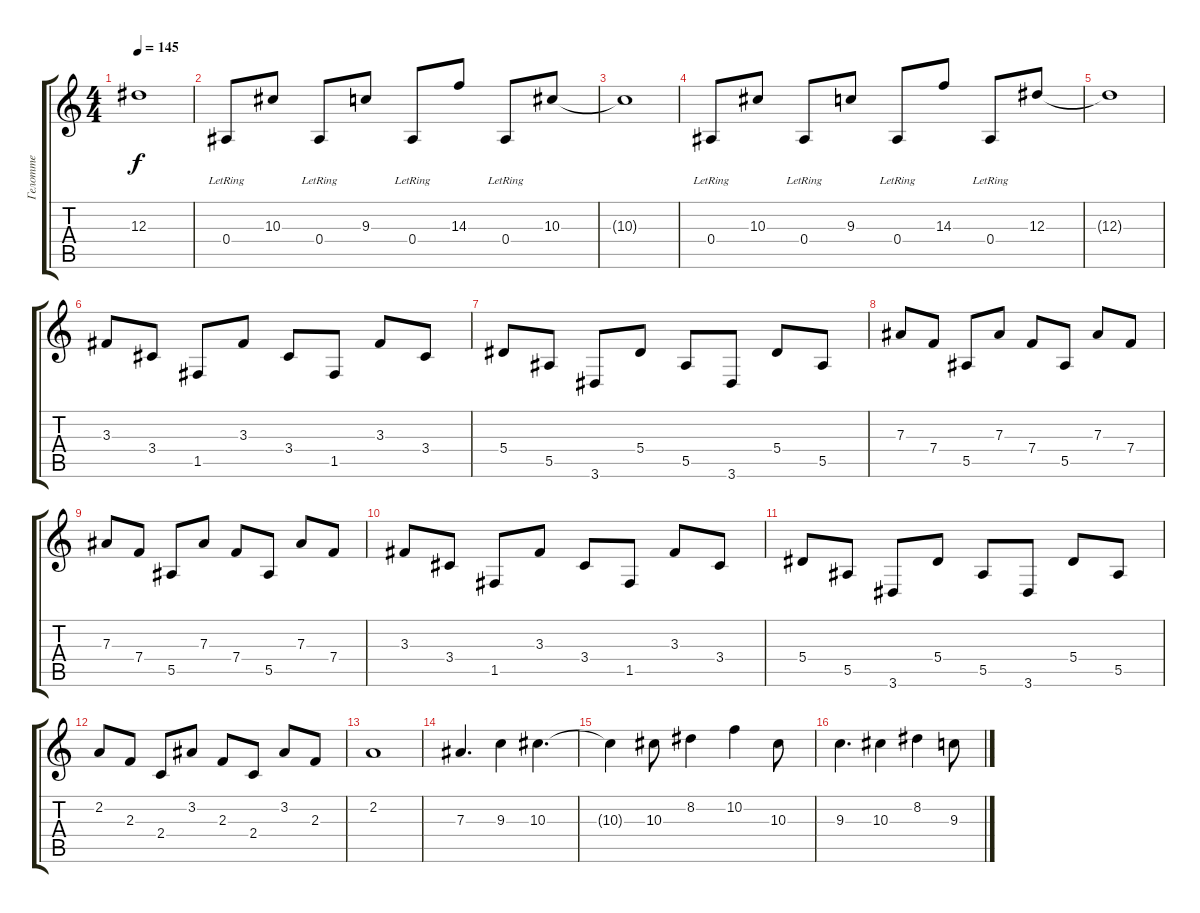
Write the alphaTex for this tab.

\track ("Гелотте" "Гелотте") {instrument acousticguitarsteel}
\staff {score tabs}
\tuning (C4 G3 Eb3 Bb2 F2 C2) {hide}
\ts (4 4)
\tempo 145
\clef g2
\ks c
12.3{t}.1{dy f} |
0.4{lr}.8 10.3.8 0.4{lr}.8 9.3.8 0.4{lr}.8 14.3.8 0.4{lr}.8 10.3.8 |
10.3{t}.1 |
0.4{lr}.8 10.3.8 0.4{lr}.8 9.3.8 0.4{lr}.8 14.3.8 0.4{lr}.8 12.3.8 |
12.3{t}.1 |
3.3.8 3.4.8 1.5.8 3.3.8 3.4.8 1.5.8 3.3.8 3.4.8 |
5.4.8 5.5.8 3.6.8 5.4.8 5.5.8 3.6.8 5.4.8 5.5.8 |
7.3.8 7.4.8 5.5.8 7.3.8 7.4.8 5.5.8 7.3.8 7.4.8 |
7.3.8 7.4.8 5.5.8 7.3.8 7.4.8 5.5.8 7.3.8 7.4.8 |
3.3.8 3.4.8 1.5.8 3.3.8 3.4.8 1.5.8 3.3.8 3.4.8 |
5.4.8 5.5.8 3.6.8 5.4.8 5.5.8 3.6.8 5.4.8 5.5.8 |
2.2.8 2.3.8 2.4.8 3.2.8 2.3.8 2.4.8 3.2.8 2.3.8 |
2.2.1 |
7.3.4{d} 9.3.4 10.3.4{d} |
10.3{t}.4 10.3.8 8.2.4 10.2.4 10.3.8 |
9.3.4{d} 10.3.4 8.2.4 9.3.8
